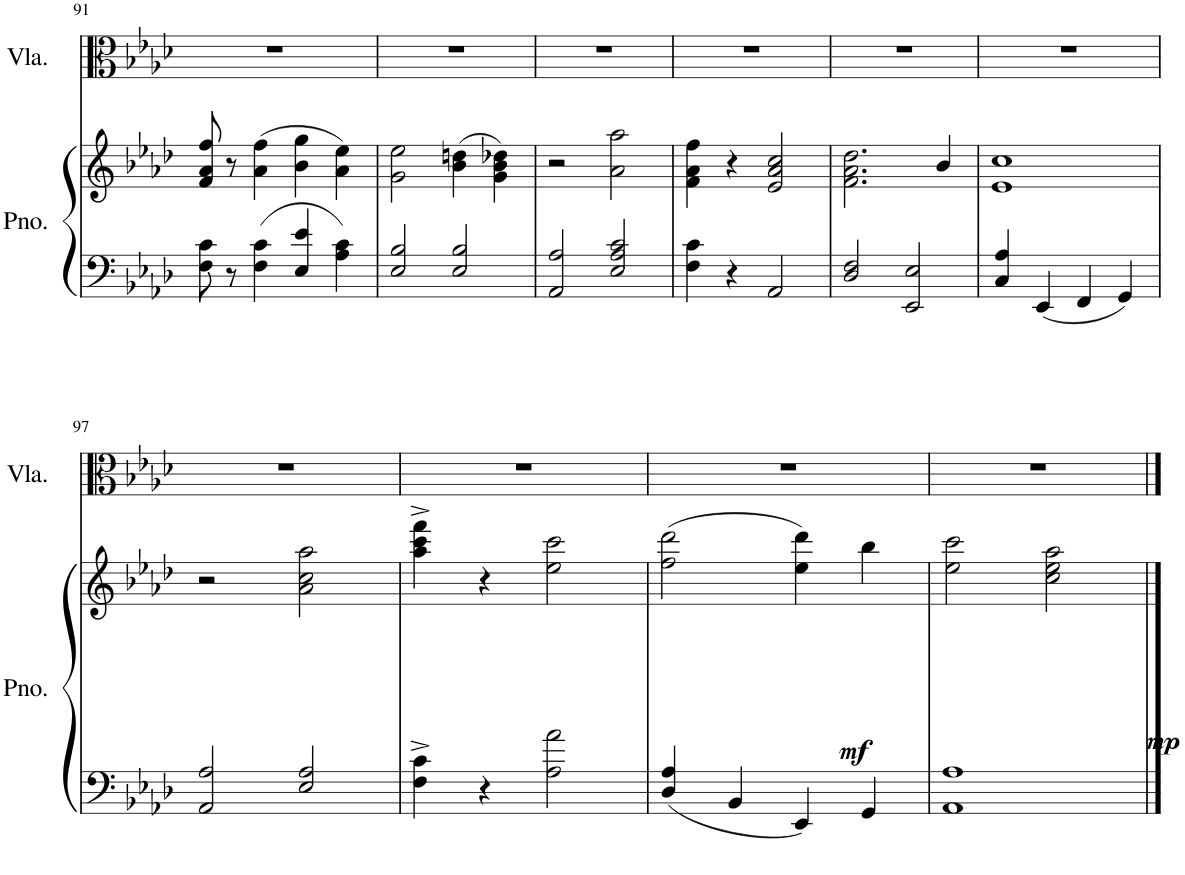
**kern	**kern	**dynam	**kern
*part2	*part2	*part2	*part1
*staff3	*staff2	*staff2/3	*staff1
*I"Piano	*	*	*I"Viola
*I'Pno.	*	*	*I'Vla.
!!LO:PB:g=z
*clefF4	*clefG2	*	*clefC3
*k[b-e-a-d-]	*k[b-e-a-d-]	*	*k[b-e-a-d-]
*M4/4	*M4/4	*	*M4/4
*met(c|)	*met(c|)	*	*met(c|)
=91	=91	=91	=91
8F\ 8c\	8f/ 8a-/ 8ff/	.	1r
8r	8r	.	.
4F\ 4c\	(4a-\ 4ff\	.	.
4E-/ 4e-/	4b-\ 4gg\	.	.
4A-\ 4c\	4a-\ 4ee-\)	.	.
=92	=92	=92	=92
2E-/ 2B-/	2g\ 2ee-\	.	1r
2E-/ 2B-/	(4b-\ 4ddn\	.	.
.	4g\ 4b-\ 4dd-X\)	.	.
=93	=93	=93	=93
2AA-/ 2A-/	2r	.	1r
2E-/ 2A-/ 2c/	2a-\ 2aa-\	.	.
=94	=94	=94	=94
4F\ 4c\	4f\ 4a-\ 4ff\	.	1r
4r	4r	.	.
2AA-/	2e-/ 2a-/ 2cc/	.	.
=95	=95	=95	=95
2D-/ 2F/	2.f\ 2.a-\ 2.dd-\	.	1r
2EE-/ 2E-/	.	.	.
.	4b-/	.	.
=96	=96	=96	=96
4C/ 4A-/	1e- 1cc	.	1r
4EE-/	.	.	.
4FF/	.	.	.
4GG/	.	.	.
!!LO:LB:g=z
=97	=97	=97	=97
2AA-/ 2A-/	2r	.	1r
2E-/ 2A-/	2a-\ 2cc\ 2aa-\	.	.
=98	=98	=98	=98
4F\^ 4c\^	4aa-\^ 4ccc\^ 4fff\^	.	1r
4r	4r	.	.
2A-\ 2a-\	2ee-\ 2ccc\	.	.
=99	=99	=99	=99
4D-/ 4A-/	(2ff\ 2ddd-\	.	1r
4BB-/	.	.	.
!	!	!LO:DY:b	!
4EE-/	4ee-\ 4ddd-\)	mf	.
4GG/	4bb-\	.	.
=100	=100	=100	=100
1AA- 1A-	2ee-\ 2ccc\	.	1r
!	!	!LO:DY:b	!
.	2cc\ 2ee-\ 2aa-\	mp	.
==	==	==	==
*-	*-	*-	*-
